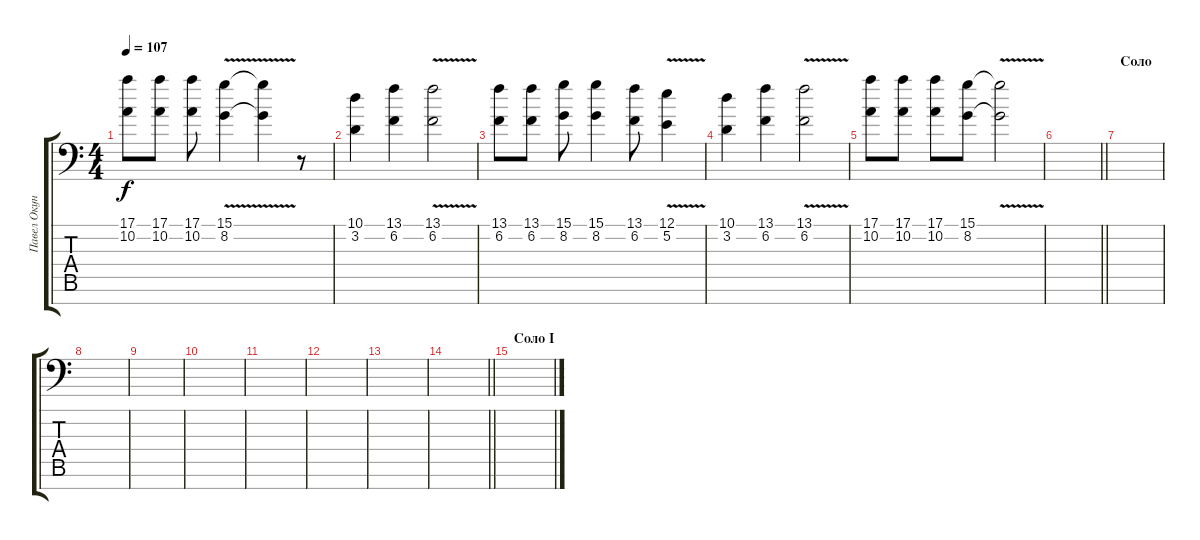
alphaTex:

\track ("Павел Окунев" "Павел Окун") {instrument lead2sawtooth}
\staff {score tabs}
\tuning (E4 B3 G3 D3 A2 E2 C-1) {hide}
\ts (4 4)
\tempo 107
\clef f4
\ks c
(17.1 10.2).8{dy f} (17.1 10.2).8 (17.1 10.2).8 (15.1{v} 8.2{v}).4 (15.1{t} 8.2{t}).4 r.8 |
(10.1 3.2).4 (13.1 6.2).4 (13.1{v} 6.2{v}).2 |
(13.1 6.2).8 (13.1 6.2).8 (15.1 8.2).8 (15.1 8.2).4 (13.1 6.2).8 (12.1{v} 5.2{v}).4 |
(10.1 3.2).4 (13.1 6.2).4 (13.1{v} 6.2{v}).2 |
(17.1 10.2).8 (17.1 10.2).8 (17.1 10.2).8 (15.1 8.2).8 (15.1{v t} 8.2{v t}).2 |
\barLineRight lightlight
|
\section ("" "Соло")
|
|
|
|
|
|
|
\barLineRight lightlight
|
\section ("" "Соло I")
